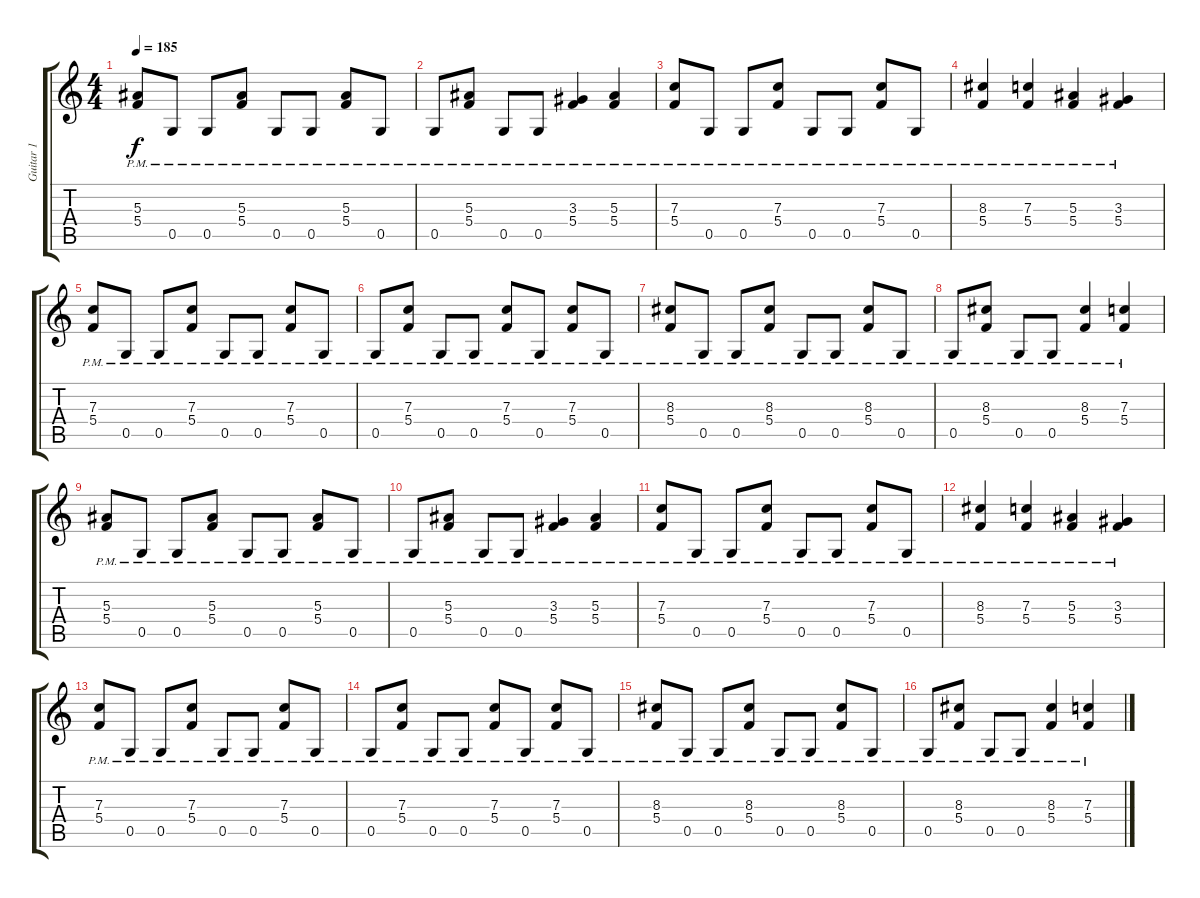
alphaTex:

\track ("Guitar 1" "Guitar 1") {instrument distortionguitar}
\staff {score tabs}
\tuning (D4 A3 F3 C3 G2 C2) {hide}
\ts (4 4)
\tempo 185
\clef g2
\ks c
(5.3{pm} 5.4{pm}).8{dy f} 0.5{pm}.8 0.5{pm}.8 (5.3{pm} 5.4{pm}).8 0.5{pm}.8 0.5{pm}.8 (5.3{pm} 5.4{pm}).8 0.5{pm}.8 |
0.5{pm}.8 (5.3{pm} 5.4{pm}).8 0.5{pm}.8 0.5{pm}.8 (3.3{pm} 5.4{pm}).4 (5.3{pm} 5.4{pm}).4 |
(7.3{pm} 5.4{pm}).8 0.5{pm}.8 0.5{pm}.8 (7.3{pm} 5.4{pm}).8 0.5{pm}.8 0.5{pm}.8 (7.3{pm} 5.4{pm}).8 0.5{pm}.8 |
(8.3{pm} 5.4{pm}).4 (7.3{pm} 5.4{pm}).4 (5.3{pm} 5.4{pm}).4 (3.3{pm} 5.4{pm}).4 |
(7.3{pm} 5.4{pm}).8 0.5{pm}.8 0.5{pm}.8 (7.3{pm} 5.4{pm}).8 0.5{pm}.8 0.5{pm}.8 (7.3{pm} 5.4{pm}).8 0.5{pm}.8 |
0.5{pm}.8 (7.3{pm} 5.4{pm}).8 0.5{pm}.8 0.5{pm}.8 (7.3{pm} 5.4{pm}).8 0.5{pm}.8 (7.3{pm} 5.4{pm}).8 0.5{pm}.8 |
(8.3{pm} 5.4{pm}).8 0.5{pm}.8 0.5{pm}.8 (8.3{pm} 5.4{pm}).8 0.5{pm}.8 0.5{pm}.8 (8.3{pm} 5.4{pm}).8 0.5{pm}.8 |
0.5{pm}.8 (8.3{pm} 5.4{pm}).8 0.5{pm}.8 0.5{pm}.8 (8.3{pm} 5.4{pm}).4 (7.3{pm} 5.4{pm}).4 |
(5.3{pm} 5.4{pm}).8 0.5{pm}.8 0.5{pm}.8 (5.3{pm} 5.4{pm}).8 0.5{pm}.8 0.5{pm}.8 (5.3{pm} 5.4{pm}).8 0.5{pm}.8 |
0.5{pm}.8 (5.3{pm} 5.4{pm}).8 0.5{pm}.8 0.5{pm}.8 (3.3{pm} 5.4{pm}).4 (5.3{pm} 5.4{pm}).4 |
(7.3{pm} 5.4{pm}).8 0.5{pm}.8 0.5{pm}.8 (7.3{pm} 5.4{pm}).8 0.5{pm}.8 0.5{pm}.8 (7.3{pm} 5.4{pm}).8 0.5{pm}.8 |
(8.3{pm} 5.4{pm}).4 (7.3{pm} 5.4{pm}).4 (5.3{pm} 5.4{pm}).4 (3.3{pm} 5.4{pm}).4 |
(7.3{pm} 5.4{pm}).8 0.5{pm}.8 0.5{pm}.8 (7.3{pm} 5.4{pm}).8 0.5{pm}.8 0.5{pm}.8 (7.3{pm} 5.4{pm}).8 0.5{pm}.8 |
0.5{pm}.8 (7.3{pm} 5.4{pm}).8 0.5{pm}.8 0.5{pm}.8 (7.3{pm} 5.4{pm}).8 0.5{pm}.8 (7.3{pm} 5.4{pm}).8 0.5{pm}.8 |
(8.3{pm} 5.4{pm}).8 0.5{pm}.8 0.5{pm}.8 (8.3{pm} 5.4{pm}).8 0.5{pm}.8 0.5{pm}.8 (8.3{pm} 5.4{pm}).8 0.5{pm}.8 |
0.5{pm}.8 (8.3{pm} 5.4{pm}).8 0.5{pm}.8 0.5{pm}.8 (8.3{pm} 5.4{pm}).4 (7.3{pm} 5.4{pm}).4
